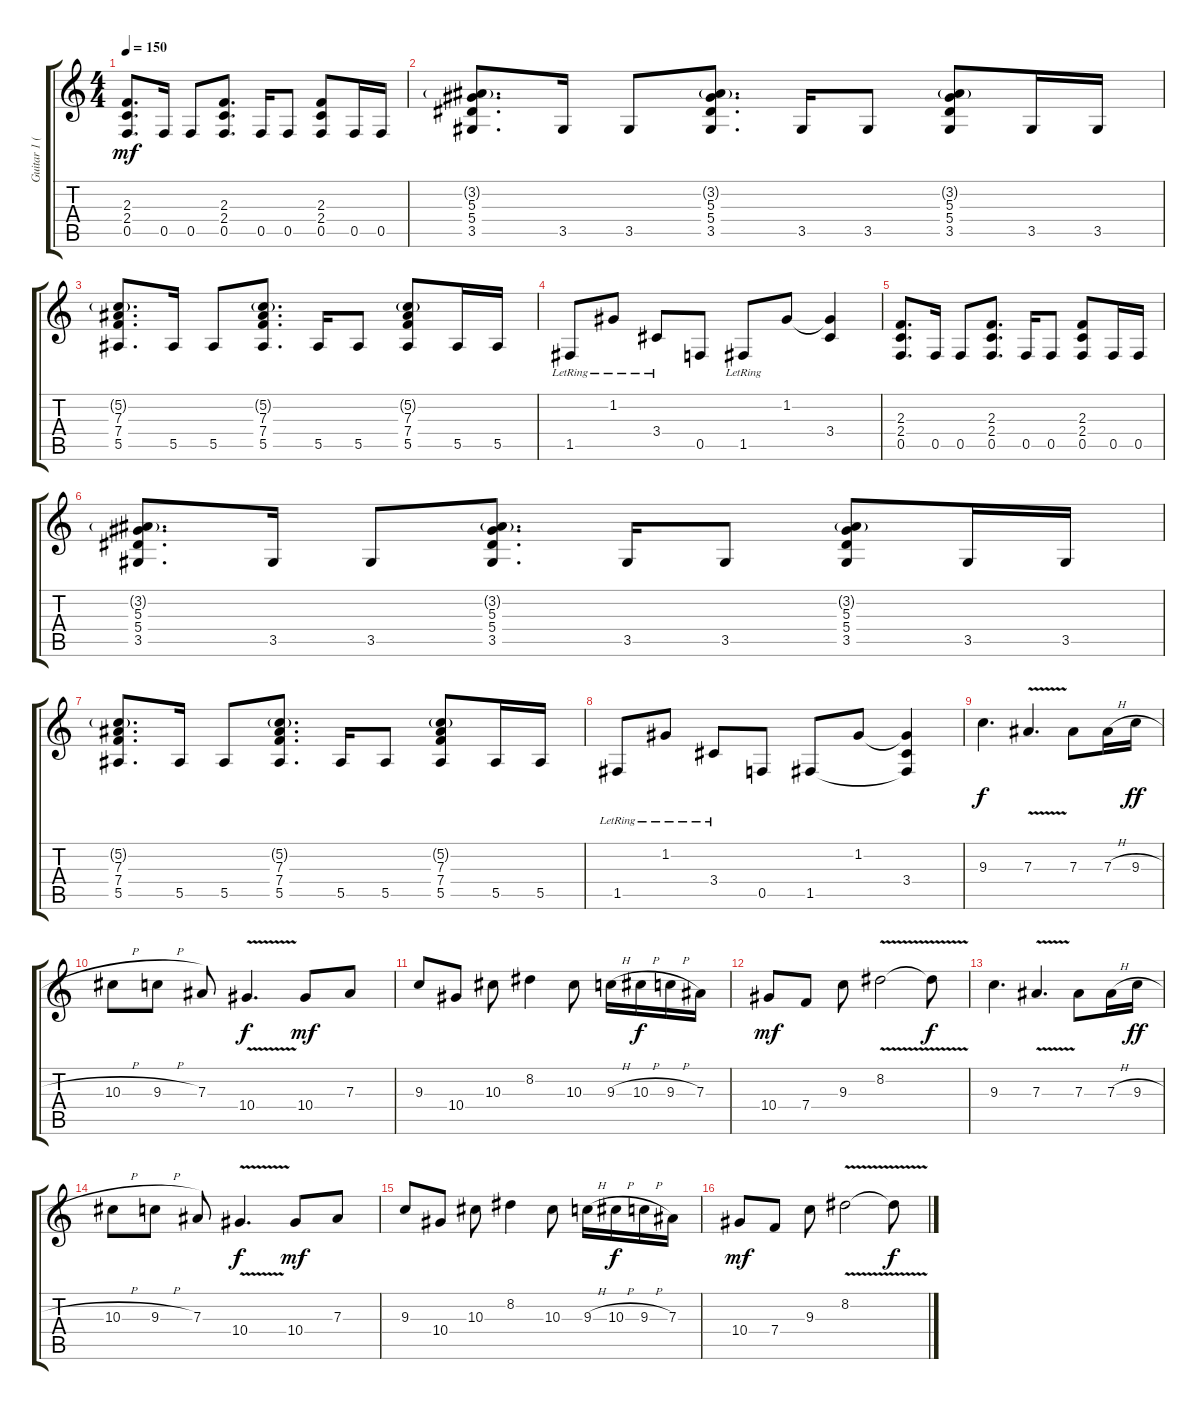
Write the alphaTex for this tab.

\track ("Guitar 1 (Lead)" "Guitar 1 (") {instrument distortionguitar}
\staff {score tabs}
\tuning (C4 G3 Eb3 Bb2 F2 C2) {hide}
\ts (4 4)
\tempo 150
\clef g2
\ks c
(2.3 2.4 0.5).8{d dy mf} 0.5.16 0.5.8 (2.3 2.4 0.5).8{d} 0.5.16 0.5.8 (2.3 2.4 0.5).8 0.5.16 0.5.16 |
(3.2{g} 5.3 5.4 3.5).8{d} 3.5.16 3.5.8 (3.2{g} 5.3 5.4 3.5).8{d} 3.5.16 3.5.8 (3.2{g} 5.3 5.4 3.5).8 3.5.16 3.5.16 |
(5.2{g} 7.3 7.4 5.5).8{d} 5.5.16 5.5.8 (5.2{g} 7.3 7.4 5.5).8{d} 5.5.16 5.5.8 (5.2{g} 7.3 7.4 5.5).8 5.5.16 5.5.16 |
1.5{lr}.8 1.2{lr}.8 3.4{lr}.8 0.5.8 1.5{lr}.8 1.2.8 (1.2{t} 3.4).4 |
(2.3 2.4 0.5).8{d} 0.5.16 0.5.8 (2.3 2.4 0.5).8{d} 0.5.16 0.5.8 (2.3 2.4 0.5).8 0.5.16 0.5.16 |
(3.2{g} 5.3 5.4 3.5).8{d} 3.5.16 3.5.8 (3.2{g} 5.3 5.4 3.5).8{d} 3.5.16 3.5.8 (3.2{g} 5.3 5.4 3.5).8 3.5.16 3.5.16 |
(5.2{g} 7.3 7.4 5.5).8{d} 5.5.16 5.5.8 (5.2{g} 7.3 7.4 5.5).8{d} 5.5.16 5.5.8 (5.2{g} 7.3 7.4 5.5).8 5.5.16 5.5.16 |
1.5{lr}.8 1.2{lr}.8 3.4{lr}.8 0.5.8 1.5.8 1.2.8 (1.2{t} 3.4 1.5{t}).4 |
9.3.4{d dy f} 7.3{v}.4{d} 7.3.8 7.3{h}.16 9.3{h}.16{dy ff} |
10.3{h}.8 9.3{h}.8 7.3.8 10.4{v}.4{d dy f} 10.4.8{dy mf} 7.3.8 |
9.3.8 10.4.8 10.3.8 8.2.4 10.3.8 9.3{h}.16 10.3{h}.16{dy f} 9.3{h}.16 7.3.16 |
10.4.8{dy mf} 7.4.8 9.3.8 8.2{v}.2 8.2{t}.8{dy f} |
9.3.4{d} 7.3{v}.4{d} 7.3.8 7.3{h}.16 9.3{h}.16{dy ff} |
10.3{h}.8 9.3{h}.8 7.3.8 10.4{v}.4{d dy f} 10.4.8{dy mf} 7.3.8 |
9.3.8 10.4.8 10.3.8 8.2.4 10.3.8 9.3{h}.16 10.3{h}.16{dy f} 9.3{h}.16 7.3.16 |
10.4.8{dy mf} 7.4.8 9.3.8 8.2{v}.2 8.2{t}.8{dy f}
